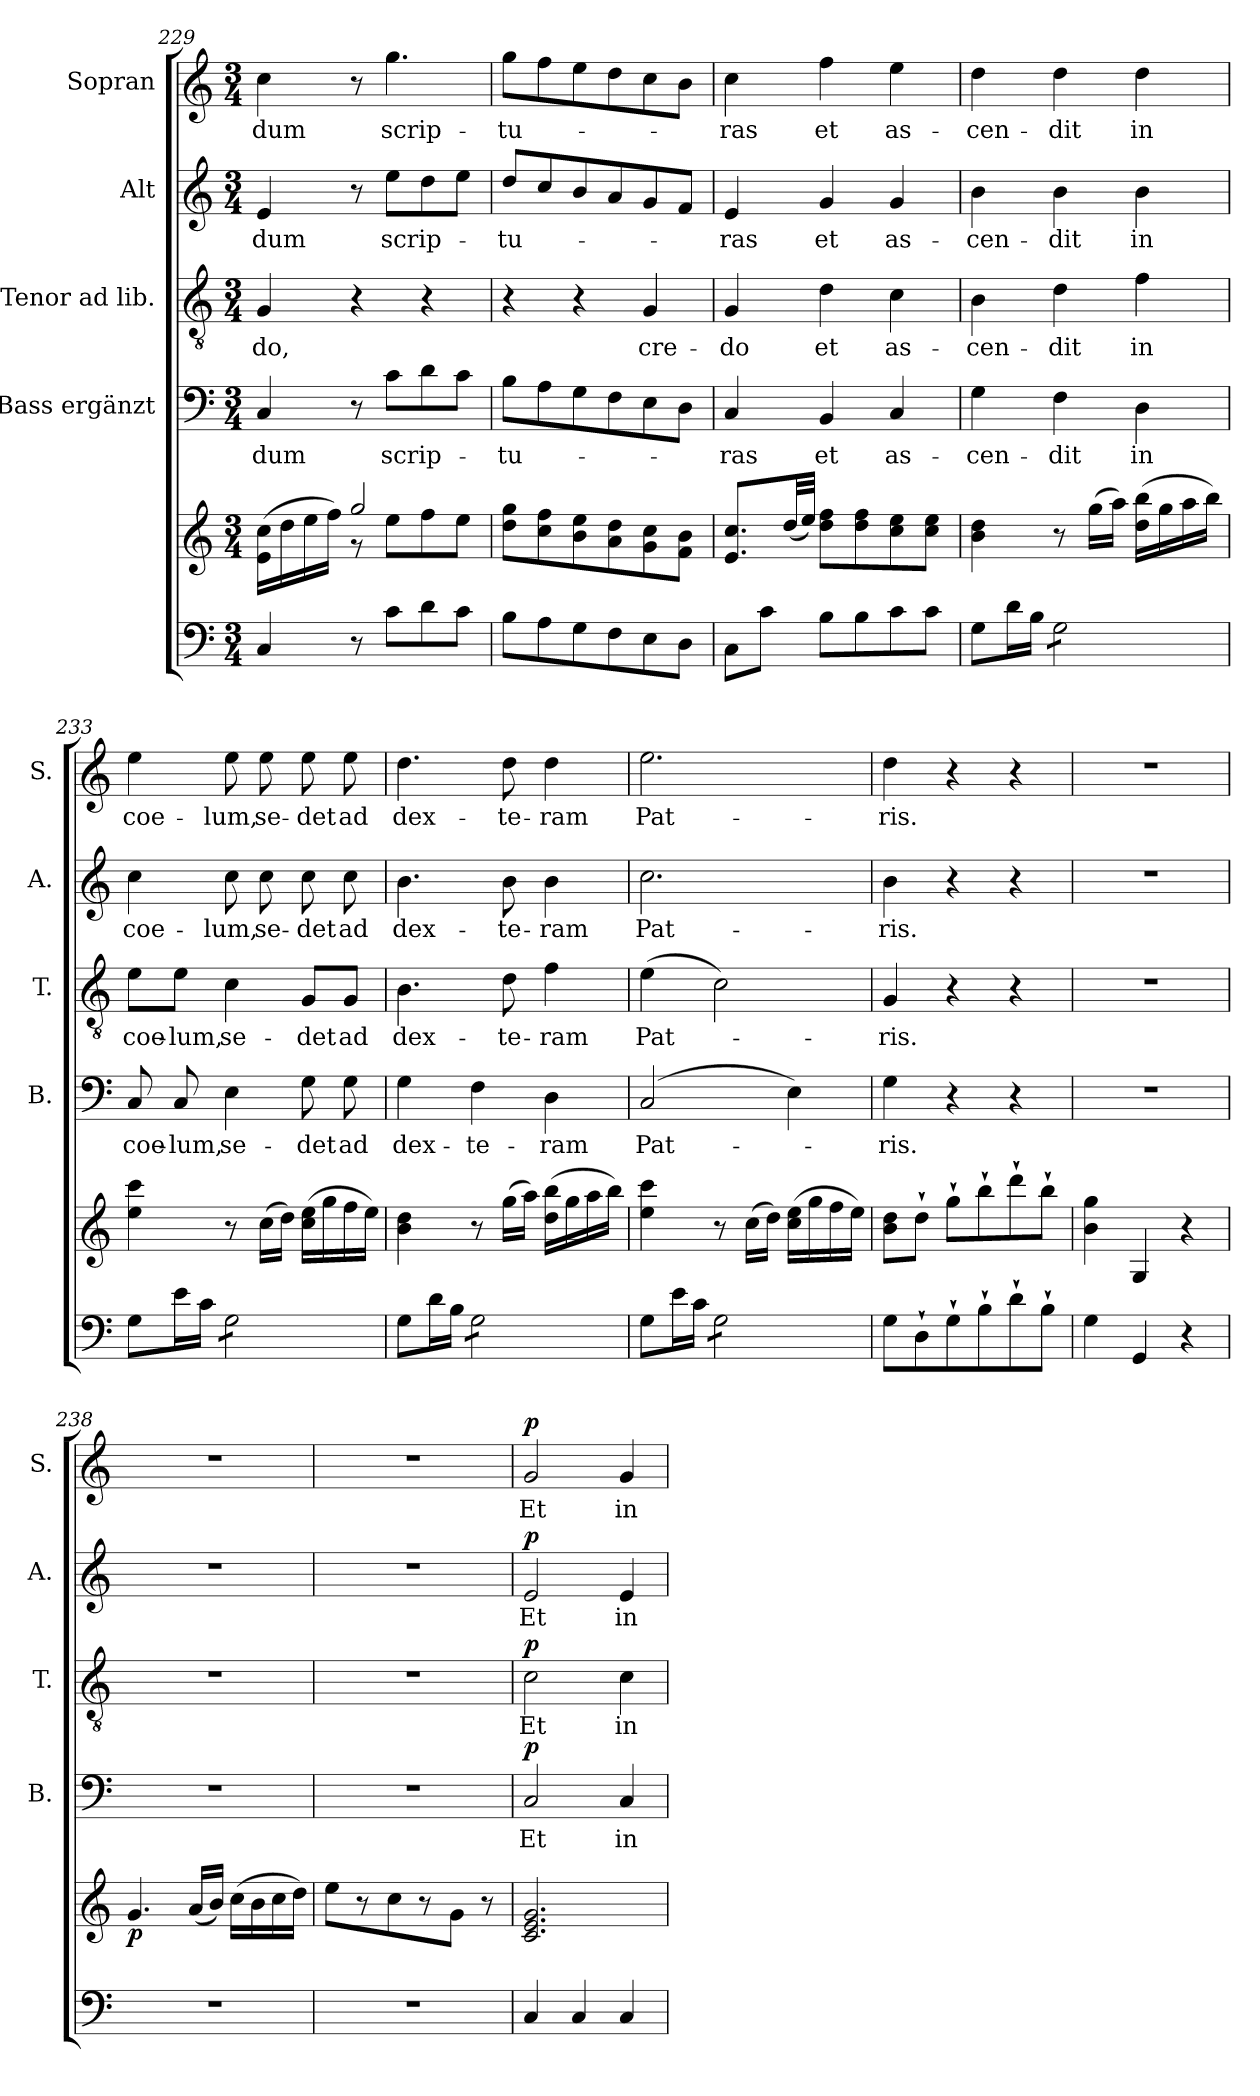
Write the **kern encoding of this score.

**kern	**kern	**dynam	**kern	**text	**dynam	**kern	**text	**dynam	**kern	**text	**dynam	**kern	**text	**dynam
*part5	*part5	*part5	*part4	*part4	*part4	*part3	*part3	*part3	*part2	*part2	*part2	*part1	*part1	*part1
*staff6	*staff5	*staff5/6	*staff4	*staff4	*staff4	*staff3	*staff3	*staff3	*staff2	*staff2	*staff2	*staff1	*staff1	*staff1
*	*	*	*I"Bass ergänzt	*	*	*I"Tenor ad lib.	*	*	*I"Alt	*	*	*I"Sopran	*	*
*	*	*	*I'B.	*	*	*I'T.	*	*	*I'A.	*	*	*I'S.	*	*
*clefF4	*clefG2	*	*clefF4	*	*	*clefGv2	*	*	*clefG2	*	*	*clefG2	*	*
*k[]	*k[]	*	*k[]	*	*	*k[]	*	*	*k[]	*	*	*k[]	*	*
*C:	*C:	*	*C:	*	*	*C:	*	*	*C:	*	*	*C:	*	*
*M3/4	*M3/4	*	*M3/4	*	*	*M3/4	*	*	*M3/4	*	*	*M3/4	*	*
=229	=229	=229	=229	=229	=229	=229	=229	=229	=229	=229	=229	=229	=229	=229
*	*^	*	*	*	*	*	*	*	*	*	*	*	*	*
!	!	!	!	!	!LO:LY:b	!	!	!LO:LY:b	!	!	!LO:LY:b	!	!	!LO:LY:b	!
4C/	(>16e\ 16cc\LL	4ryy	.	4C/	-dum	.	4G/	-do,	.	4e/	-dum	.	4cc\	-dum	.
.	16dd\	.	.	.	.	.	.	.	.	.	.	.	.	.	.
.	16ee\	.	.	.	.	.	.	.	.	.	.	.	.	.	.
.	16ff\JJ)	.	.	.	.	.	.	.	.	.	.	.	.	.	.
8r	2gg/	8r	.	8r	.	.	4r	.	.	8r	.	.	8r	.	.
!	!	!	!	!	!LO:LY:b	!	!	!	!	!	!LO:LY:b	!	!	!LO:LY:b	!
8c\L	.	8ee\L	.	8c\L	scrip-	.	.	.	.	8ee\L	scrip-	.	4.gg\	scrip-	.
8d\	.	8ff\	.	8d\	.	.	4r	.	.	8dd\	.	.	.	.	.
8c\J	.	8ee\J	.	8c\J	.	.	.	.	.	8ee\J	.	.	.	.	.
=230	=230	=230	=230	=230	=230	=230	=230	=230	=230	=230	=230	=230	=230	=230	=230
!	!	!	!	!	!LO:LY:b	!	!	!	!	!	!LO:LY:b	!	!	!LO:LY:b	!
*	*v	*v	*	*	*	*	*	*	*	*	*	*	*	*	*
8B\L	8dd\ 8gg\L	.	8B\L	-tu-	.	4r	.	.	8dd/L	-tu-	.	8gg\L	-tu-	.
8A\	8cc\ 8ff\	.	8A\	.	.	.	.	.	8cc/	.	.	8ff\	.	.
8G\	8b\ 8ee\	.	8G\	.	.	4r	.	.	8b/	.	.	8ee\	.	.
8F\	8a\ 8dd\	.	8F\	.	.	.	.	.	8a/	.	.	8dd\	.	.
!	!	!	!	!	!	!	!LO:LY:b	!	!	!	!	!	!	!
8E\	8g\ 8cc\	.	8E\	.	.	4G/	cre-	.	8g/	.	.	8cc\	.	.
8D\J	8f\ 8b\J	.	8D\J	.	.	.	.	.	8f/J	.	.	8b\J	.	.
!!LO:LB:g=z
=231	=231	=231	=231	=231	=231	=231	=231	=231	=231	=231	=231	=231	=231	=231
!	!	!	!	!LO:LY:b	!	!	!LO:LY:b	!	!	!LO:LY:b	!	!	!LO:LY:b	!
8C\L	8.e/ 8.cc/L	.	4C/	-ras	.	4G/	-do	.	4e/	-ras	.	4cc\	-ras	.
8c\J	.	.	.	.	.	.	.	.	.	.	.	.	.	.
.	(<32dd/LL	.	.	.	.	.	.	.	.	.	.	.	.	.
.	32ee/JJJ)	.	.	.	.	.	.	.	.	.	.	.	.	.
!	!	!	!	!LO:LY:b	!	!	!LO:LY:b	!	!	!LO:LY:b	!	!	!LO:LY:b	!
8B\L	8dd\ 8ff\L	.	4BB/	et	.	4d\	et	.	4g/	et	.	4ff\	et	.
8B\	8dd\ 8ff\	.	.	.	.	.	.	.	.	.	.	.	.	.
!	!	!	!	!LO:LY:b	!	!	!LO:LY:b	!	!	!LO:LY:b	!	!	!LO:LY:b	!
8c\	8cc\ 8ee\	.	4C/	as-	.	4c\	as-	.	4g/	as-	.	4ee\	as-	.
8c\J	8cc\ 8ee\J	.	.	.	.	.	.	.	.	.	.	.	.	.
=232	=232	=232	=232	=232	=232	=232	=232	=232	=232	=232	=232	=232	=232	=232
!	!	!	!	!LO:LY:b	!	!	!LO:LY:b	!	!	!LO:LY:b	!	!	!LO:LY:b	!
8G\L	4b\ 4dd\	.	4G\	-cen-	.	4B\	-cen-	.	4b\	-cen-	.	4dd\	-cen-	.
16d\L	.	.	.	.	.	.	.	.	.	.	.	.	.	.
16B\JJ	.	.	.	.	.	.	.	.	.	.	.	.	.	.
!	!	!	!	!LO:LY:b	!	!	!LO:LY:b	!	!	!LO:LY:b	!	!	!LO:LY:b	!
*tremolo	*	*	*	*	*	*	*	*	*	*	*	*	*	*
8G\L	8r	.	4F\	-dit	.	4d\	-dit	.	4b\	-dit	.	4dd\	-dit	.
8G\	(>16gg\LL	.	.	.	.	.	.	.	.	.	.	.	.	.
.	16aa\JJ)	.	.	.	.	.	.	.	.	.	.	.	.	.
!	!	!	!	!LO:LY:b	!	!	!LO:LY:b	!	!	!LO:LY:b	!	!	!LO:LY:b	!
8G\	(>16dd\ 16bb\LL	.	4D\	in	.	4f\	in	.	4b\	in	.	4dd\	in	.
.	16gg\	.	.	.	.	.	.	.	.	.	.	.	.	.
8G\J	16aa\	.	.	.	.	.	.	.	.	.	.	.	.	.
*Xtremolo	*	*	*	*	*	*	*	*	*	*	*	*	*	*
.	16bb\JJ)	.	.	.	.	.	.	.	.	.	.	.	.	.
=233	=233	=233	=233	=233	=233	=233	=233	=233	=233	=233	=233	=233	=233	=233
!	!	!	!	!LO:LY:b	!	!	!LO:LY:b	!	!	!LO:LY:b	!	!	!LO:LY:b	!
8G\L	4ee\ 4ccc\	.	8C/	coe-	.	8e\L	coe-	.	4cc\	coe-	.	4ee\	coe-	.
!	!	!	!	!LO:LY:b	!	!	!LO:LY:b	!	!	!	!	!	!	!
16e\L	.	.	8C/	-lum,	.	8e\J	-lum,	.	.	.	.	.	.	.
16c\JJ	.	.	.	.	.	.	.	.	.	.	.	.	.	.
!	!	!	!	!LO:LY:b	!	!	!LO:LY:b	!	!	!LO:LY:b	!	!	!LO:LY:b	!
*tremolo	*	*	*	*	*	*	*	*	*	*	*	*	*	*
8G\L	8r	.	4E\	se-	.	4c\	se-	.	8cc\	-lum,	.	8ee\	-lum,	.
!	!	!	!	!	!	!	!	!	!	!LO:LY:b	!	!	!LO:LY:b	!
8G\	(>16cc\LL	.	.	.	.	.	.	.	8cc\	se-	.	8ee\	se-	.
.	16dd\JJ)	.	.	.	.	.	.	.	.	.	.	.	.	.
!	!	!	!	!LO:LY:b	!	!	!LO:LY:b	!	!	!LO:LY:b	!	!	!LO:LY:b	!
8G\	(>16cc\ 16ee\LL	.	8G\	-det	.	8G/L	-det	.	8cc\	-det	.	8ee\	-det	.
.	16gg\	.	.	.	.	.	.	.	.	.	.	.	.	.
!	!	!	!	!LO:LY:b	!	!	!LO:LY:b	!	!	!LO:LY:b	!	!	!LO:LY:b	!
8G\J	16ff\	.	8G\	ad	.	8G/J	ad	.	8cc\	ad	.	8ee\	ad	.
*Xtremolo	*	*	*	*	*	*	*	*	*	*	*	*	*	*
.	16ee\JJ)	.	.	.	.	.	.	.	.	.	.	.	.	.
=234	=234	=234	=234	=234	=234	=234	=234	=234	=234	=234	=234	=234	=234	=234
!	!	!	!	!LO:LY:b	!	!	!LO:LY:b	!	!	!LO:LY:b	!	!	!LO:LY:b	!
8G\L	4b\ 4dd\	.	4G\	dex-	.	4.B\	dex-	.	4.b\	dex-	.	4.dd\	dex-	.
16d\L	.	.	.	.	.	.	.	.	.	.	.	.	.	.
16B\JJ	.	.	.	.	.	.	.	.	.	.	.	.	.	.
!	!	!	!	!LO:LY:b	!	!	!	!	!	!	!	!	!	!
*tremolo	*	*	*	*	*	*	*	*	*	*	*	*	*	*
8G\L	8r	.	4F\	-te-	.	.	.	.	.	.	.	.	.	.
!	!	!	!	!	!	!	!LO:LY:b	!	!	!LO:LY:b	!	!	!LO:LY:b	!
8G\	(>16gg\LL	.	.	.	.	8d\	-te-	.	8b\	-te-	.	8dd\	-te-	.
.	16aa\JJ)	.	.	.	.	.	.	.	.	.	.	.	.	.
!	!	!	!	!LO:LY:b	!	!	!LO:LY:b	!	!	!LO:LY:b	!	!	!LO:LY:b	!
8G\	(>16dd\ 16bb\LL	.	4D\	-ram	.	4f\	-ram	.	4b\	-ram	.	4dd\	-ram	.
.	16gg\	.	.	.	.	.	.	.	.	.	.	.	.	.
8G\J	16aa\	.	.	.	.	.	.	.	.	.	.	.	.	.
*Xtremolo	*	*	*	*	*	*	*	*	*	*	*	*	*	*
.	16bb\JJ)	.	.	.	.	.	.	.	.	.	.	.	.	.
!!LO:PB:g=z
=235	=235	=235	=235	=235	=235	=235	=235	=235	=235	=235	=235	=235	=235	=235
!	!	!	!	!LO:LY:b	!	!	!LO:LY:b	!	!	!LO:LY:b	!	!	!LO:LY:b	!
8G\L	4ee\ 4ccc\	.	(2C/	Pat-	.	(>4e\	Pat-	.	2.cc\	Pat-	.	2.ee\	Pat-	.
16e\L	.	.	.	.	.	.	.	.	.	.	.	.	.	.
16c\JJ	.	.	.	.	.	.	.	.	.	.	.	.	.	.
*tremolo	*	*	*	*	*	*	*	*	*	*	*	*	*	*
8G\L	8r	.	.	.	.	2c\)	.	.	.	.	.	.	.	.
8G\	(>16cc\LL	.	.	.	.	.	.	.	.	.	.	.	.	.
.	16dd\JJ)	.	.	.	.	.	.	.	.	.	.	.	.	.
8G\	(>16cc\ 16ee\LL	.	4E\)	.	.	.	.	.	.	.	.	.	.	.
.	16gg\	.	.	.	.	.	.	.	.	.	.	.	.	.
8G\J	16ff\	.	.	.	.	.	.	.	.	.	.	.	.	.
*Xtremolo	*	*	*	*	*	*	*	*	*	*	*	*	*	*
.	16ee\JJ)	.	.	.	.	.	.	.	.	.	.	.	.	.
=236	=236	=236	=236	=236	=236	=236	=236	=236	=236	=236	=236	=236	=236	=236
!	!	!	!	!LO:LY:b	!	!	!LO:LY:b	!	!	!LO:LY:b	!	!	!LO:LY:b	!
8G\L	8b\ 8dd\L	.	4G\	-ris.	.	4G/	-ris.	.	4b\	-ris.	.	4dd\	-ris.	.
8D`>\	8dd`>\J	.	.	.	.	.	.	.	.	.	.	.	.	.
8G`>\	8gg`>\L	.	4r	.	.	4r	.	.	4r	.	.	4r	.	.
8B`>\	8bb`>\	.	.	.	.	.	.	.	.	.	.	.	.	.
8d`>\	8ddd`>\	.	4r	.	.	4r	.	.	4r	.	.	4r	.	.
8B`>\J	8bb`>\J	.	.	.	.	.	.	.	.	.	.	.	.	.
=237	=237	=237	=237	=237	=237	=237	=237	=237	=237	=237	=237	=237	=237	=237
4G\	4b\ 4gg\	.	2.r	.	.	2.r	.	.	2.r	.	.	2.r	.	.
4GG/	4G/	.	.	.	.	.	.	.	.	.	.	.	.	.
4r	4r	.	.	.	.	.	.	.	.	.	.	.	.	.
=238	=238	=238	=238	=238	=238	=238	=238	=238	=238	=238	=238	=238	=238	=238
!	!	!LO:DY:b	!	!	!	!	!	!	!	!	!	!	!	!
2.r	4.g/	p	2.r	.	.	2.r	.	.	2.r	.	.	2.r	.	.
.	(<16a/LL	.	.	.	.	.	.	.	.	.	.	.	.	.
.	16b/JJ)	.	.	.	.	.	.	.	.	.	.	.	.	.
.	(>16cc\LL	.	.	.	.	.	.	.	.	.	.	.	.	.
.	16b\	.	.	.	.	.	.	.	.	.	.	.	.	.
.	16cc\	.	.	.	.	.	.	.	.	.	.	.	.	.
.	16dd\JJ)	.	.	.	.	.	.	.	.	.	.	.	.	.
=239	=239	=239	=239	=239	=239	=239	=239	=239	=239	=239	=239	=239	=239	=239
2.r	8ee\L	.	2.r	.	.	2.r	.	.	2.r	.	.	2.r	.	.
.	8r	.	.	.	.	.	.	.	.	.	.	.	.	.
.	8cc\	.	.	.	.	.	.	.	.	.	.	.	.	.
.	8r	.	.	.	.	.	.	.	.	.	.	.	.	.
.	8g\J	.	.	.	.	.	.	.	.	.	.	.	.	.
.	8r	.	.	.	.	.	.	.	.	.	.	.	.	.
=240	=240	=240	=240	=240	=240	=240	=240	=240	=240	=240	=240	=240	=240	=240
!	!	!	!	!LO:LY:b	!LO:DY:a	!	!LO:LY:b	!LO:DY:a	!	!LO:LY:b	!LO:DY:a	!	!LO:LY:b	!LO:DY:a
4C/	2.c/ 2.e/ 2.g/	.	2C/	Et	p	2c\	Et	p	2e/	Et	p	2g/	Et	p
4C/	.	.	.	.	.	.	.	.	.	.	.	.	.	.
!	!	!	!	!LO:LY:b	!	!	!LO:LY:b	!	!	!LO:LY:b	!	!	!LO:LY:b	!
4C/	.	.	4C/	in	.	4c\	in	.	4e/	in	.	4g/	in	.
=	=	=	=	=	=	=	=	=	=	=	=	=	=	=
*-	*-	*-	*-	*-	*-	*-	*-	*-	*-	*-	*-	*-	*-	*-
